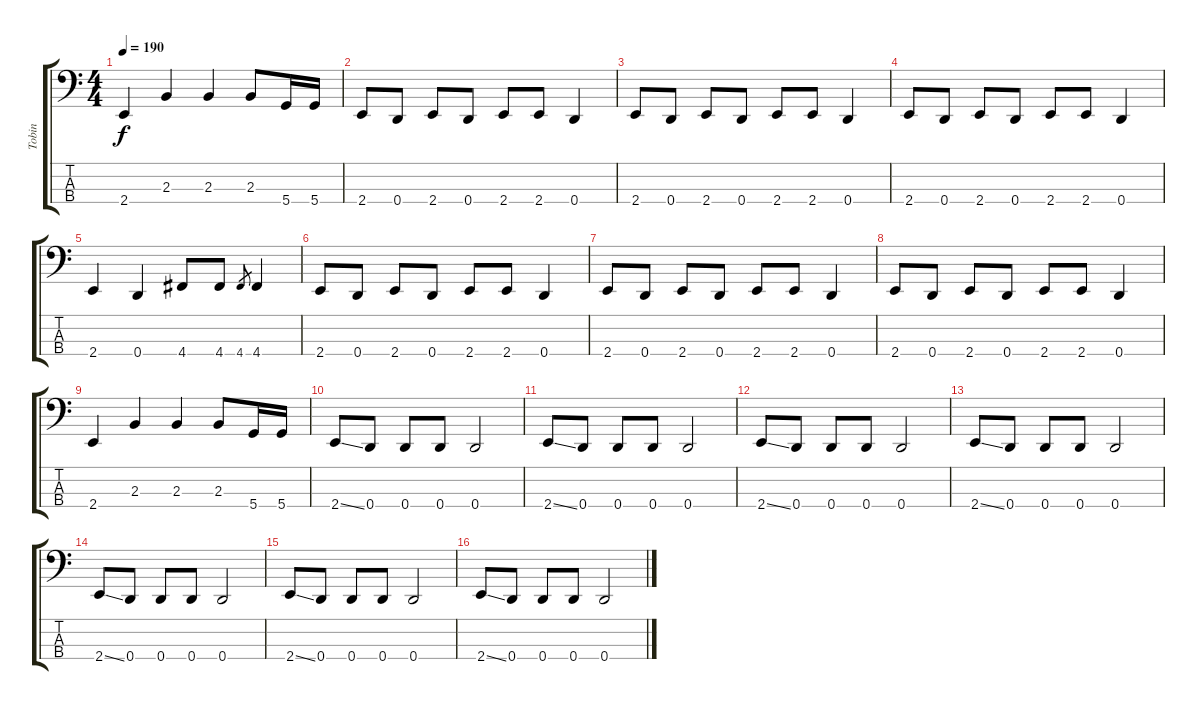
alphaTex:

\track ("Tobin" "Tobin") {instrument electricbassfinger}
\staff {score tabs}
\tuning (G2 D2 A1 D1) {hide}
\ts (4 4)
\tempo 190
\clef f4
\ks c
2.4.4{dy f} 2.3.4 2.3.4 2.3.8 5.4.16 5.4.16 |
2.4.8 0.4.8 2.4.8 0.4.8 2.4.8 2.4.8 0.4.4 |
2.4.8 0.4.8 2.4.8 0.4.8 2.4.8 2.4.8 0.4.4 |
2.4.8 0.4.8 2.4.8 0.4.8 2.4.8 2.4.8 0.4.4 |
2.4.4 0.4.4 4.4.8 4.4.8 4.4.8{gr} 4.4.4 |
2.4.8 0.4.8 2.4.8 0.4.8 2.4.8 2.4.8 0.4.4 |
2.4.8 0.4.8 2.4.8 0.4.8 2.4.8 2.4.8 0.4.4 |
2.4.8 0.4.8 2.4.8 0.4.8 2.4.8 2.4.8 0.4.4 |
2.4.4 2.3.4 2.3.4 2.3.8 5.4.16 5.4.16 |
2.4{ss}.8 0.4.8 0.4.8 0.4.8 0.4.2 |
2.4{ss}.8 0.4.8 0.4.8 0.4.8 0.4.2 |
2.4{ss}.8 0.4.8 0.4.8 0.4.8 0.4.2 |
2.4{ss}.8 0.4.8 0.4.8 0.4.8 0.4.2 |
2.4{ss}.8 0.4.8 0.4.8 0.4.8 0.4.2 |
2.4{ss}.8 0.4.8 0.4.8 0.4.8 0.4.2 |
2.4{ss}.8 0.4.8 0.4.8 0.4.8 0.4.2
